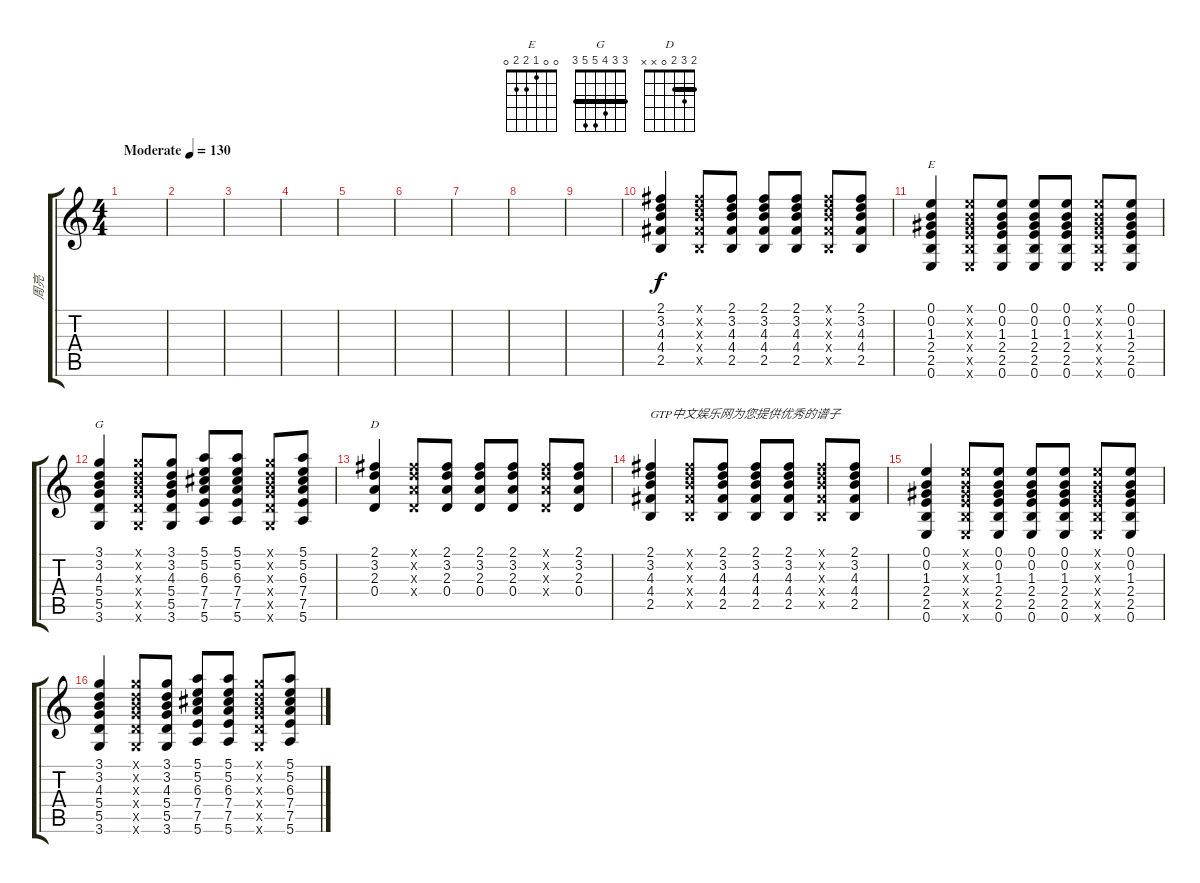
\track ("周亮" "周亮") {instrument electricguitarjazz}
\staff {score tabs}
\tuning (E4 B3 G3 D3 A2 E2) {hide}
\chord ("E" 0 0 1 2 2 0)
\chord ("G" 3 3 4 5 5 3) {barre 3}
\chord ("D" 2 3 2 0 x x) {barre 2}
\ts (4 4)
\tempo (130 "Moderate")
\clef g2
\ks c
|
|
|
|
|
|
|
|
|
(2.1 3.2 4.3 4.4 2.5).4 (2.1{x} 3.2{x} 4.3{x} 4.4{x} 2.5{x}).8 (2.1 3.2 4.3 4.4 2.5).8 (2.1 3.2 4.3 4.4 2.5).8 (2.1 3.2 4.3 4.4 2.5).8 (2.1{x} 3.2{x} 4.3{x} 4.4{x} 2.5{x}).8 (2.1 3.2 4.3 4.4 2.5).8 |
(0.1 0.2 1.3 2.4 2.5 0.6).4{ch "E"} (0.1{x} 0.2{x} 1.3{x} 2.4{x} 2.5{x} 0.6{x}).8 (0.1 0.2 1.3 2.4 2.5 0.6).8 (0.1 0.2 1.3 2.4 2.5 0.6).8 (0.1 0.2 1.3 2.4 2.5 0.6).8 (0.1{x} 0.2{x} 1.3{x} 2.4{x} 2.5{x} 0.6{x}).8 (0.1 0.2 1.3 2.4 2.5 0.6).8 |
(3.1 3.2 4.3 5.4 5.5 3.6).4{ch "G"} (3.1{x} 3.2{x} 4.3{x} 5.4{x} 5.5{x} 3.6{x}).8 (3.1 3.2 4.3 5.4 5.5 3.6).8 (5.1 5.2 6.3 7.4 7.5 5.6).8 (5.1 5.2 6.3 7.4 7.5 5.6).8 (3.1{x} 3.2{x} 4.3{x} 5.4{x} 5.5{x} 3.6{x}).8 (5.1 5.2 6.3 7.4 7.5 5.6).8 |
(2.1 3.2 2.3 0.4).4{ch "D"} (2.1{x} 3.2{x} 2.3{x} 0.4{x}).8 (2.1 3.2 2.3 0.4).8 (2.1 3.2 2.3 0.4).8 (2.1 3.2 2.3 0.4).8 (2.1{x} 3.2{x} 2.3{x} 0.4{x}).8 (2.1 3.2 2.3 0.4).8 |
(2.1 3.2 4.3 4.4 2.5).4{txt "GTP中文娱乐网为您提供优秀的谱子"} (2.1{x} 3.2{x} 4.3{x} 4.4{x} 2.5{x}).8 (2.1 3.2 4.3 4.4 2.5).8 (2.1 3.2 4.3 4.4 2.5).8 (2.1 3.2 4.3 4.4 2.5).8 (2.1{x} 3.2{x} 4.3{x} 4.4{x} 2.5{x}).8 (2.1 3.2 4.3 4.4 2.5).8 |
(0.1 0.2 1.3 2.4 2.5 0.6).4 (0.1{x} 0.2{x} 1.3{x} 2.4{x} 2.5{x} 0.6{x}).8 (0.1 0.2 1.3 2.4 2.5 0.6).8 (0.1 0.2 1.3 2.4 2.5 0.6).8 (0.1 0.2 1.3 2.4 2.5 0.6).8 (0.1{x} 0.2{x} 1.3{x} 2.4{x} 2.5{x} 0.6{x}).8 (0.1 0.2 1.3 2.4 2.5 0.6).8 |
(3.1 3.2 4.3 5.4 5.5 3.6).4 (3.1{x} 3.2{x} 4.3{x} 5.4{x} 5.5{x} 3.6{x}).8 (3.1 3.2 4.3 5.4 5.5 3.6).8 (5.1 5.2 6.3 7.4 7.5 5.6).8 (5.1 5.2 6.3 7.4 7.5 5.6).8 (3.1{x} 3.2{x} 4.3{x} 5.4{x} 5.5{x} 3.6{x}).8 (5.1 5.2 6.3 7.4 7.5 5.6).8
